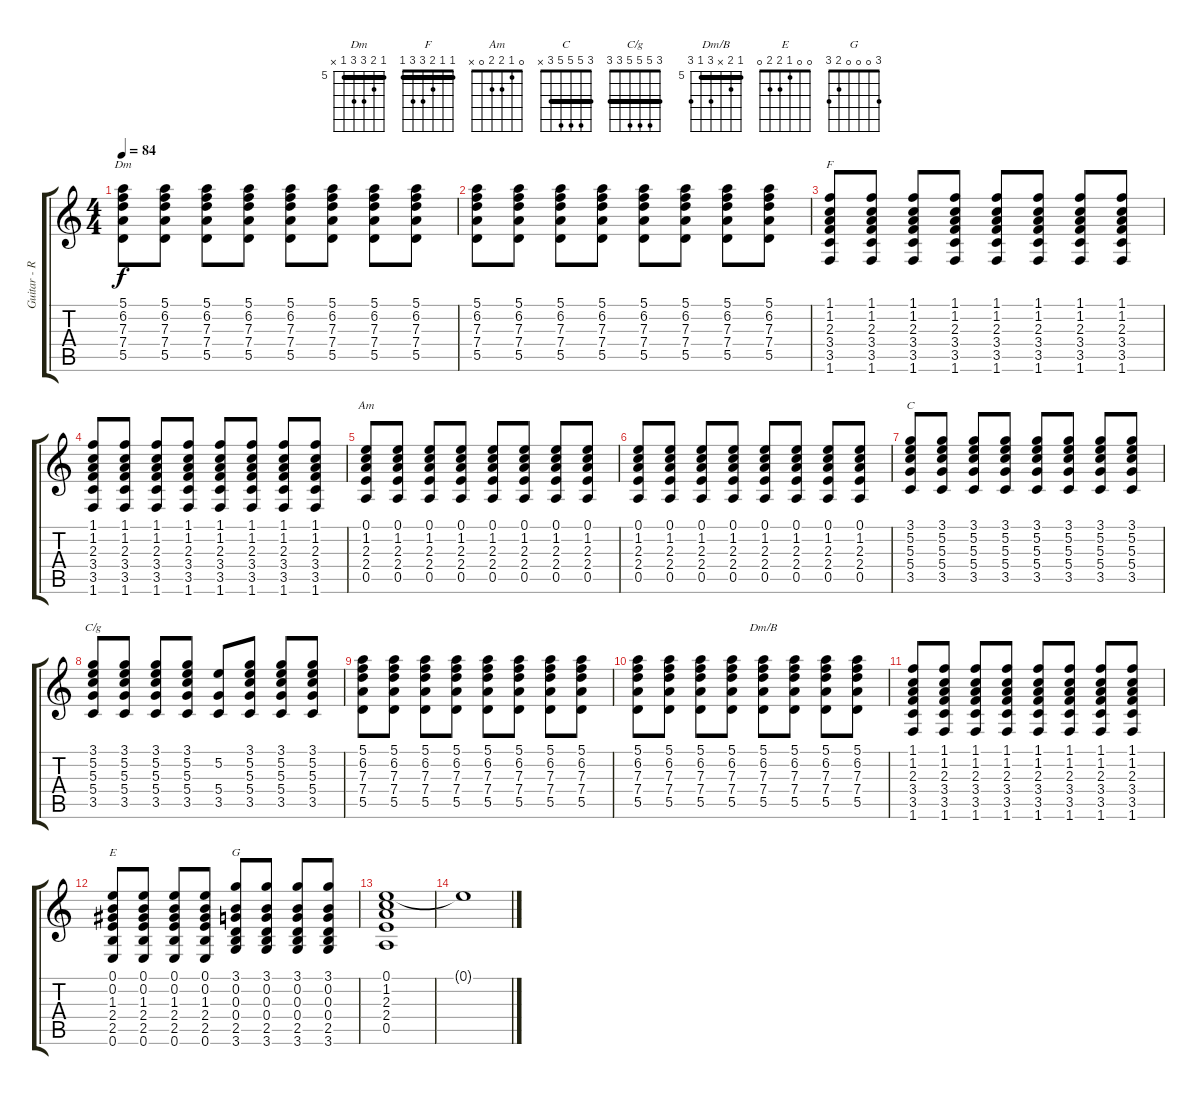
\track ("Guitar - Rythm" "Guitar - R") {instrument overdrivenguitar}
\staff {score tabs}
\tuning (E4 B3 G3 D3 A2 E2) {hide}
\chord ("Dm" 5 6 7 7 5 x) {firstfret 5 barre 5}
\chord ("F" 1 1 2 3 3 1) {barre 1}
\chord ("Am" 0 1 2 2 0 x)
\chord ("C" 3 5 5 5 3 x) {barre 3}
\chord ("C/g" 3 5 5 5 3 3) {barre 3}
\chord ("Dm/B" 5 6 x 7 5 7) {firstfret 5 barre 5}
\chord ("E" 0 0 1 2 2 0)
\chord ("G" 3 0 0 0 2 3)
\ts (4 4)
\tempo 84
\clef g2
\ks c
(5.1 6.2 7.3 7.4 5.5).8{ch "Dm" dy f} (5.1 6.2 7.3 7.4 5.5).8 (5.1 6.2 7.3 7.4 5.5).8 (5.1 6.2 7.3 7.4 5.5).8 (5.1 6.2 7.3 7.4 5.5).8 (5.1 6.2 7.3 7.4 5.5).8 (5.1 6.2 7.3 7.4 5.5).8 (5.1 6.2 7.3 7.4 5.5).8 |
(5.1 6.2 7.3 7.4 5.5).8 (5.1 6.2 7.3 7.4 5.5).8 (5.1 6.2 7.3 7.4 5.5).8 (5.1 6.2 7.3 7.4 5.5).8 (5.1 6.2 7.3 7.4 5.5).8 (5.1 6.2 7.3 7.4 5.5).8 (5.1 6.2 7.3 7.4 5.5).8 (5.1 6.2 7.3 7.4 5.5).8 |
(1.1 1.2 2.3 3.4 3.5 1.6).8{ch "F"} (1.1 1.2 2.3 3.4 3.5 1.6).8 (1.1 1.2 2.3 3.4 3.5 1.6).8 (1.1 1.2 2.3 3.4 3.5 1.6).8 (1.1 1.2 2.3 3.4 3.5 1.6).8 (1.1 1.2 2.3 3.4 3.5 1.6).8 (1.1 1.2 2.3 3.4 3.5 1.6).8 (1.1 1.2 2.3 3.4 3.5 1.6).8 |
(1.1 1.2 2.3 3.4 3.5 1.6).8 (1.1 1.2 2.3 3.4 3.5 1.6).8 (1.1 1.2 2.3 3.4 3.5 1.6).8 (1.1 1.2 2.3 3.4 3.5 1.6).8 (1.1 1.2 2.3 3.4 3.5 1.6).8 (1.1 1.2 2.3 3.4 3.5 1.6).8 (1.1 1.2 2.3 3.4 3.5 1.6).8 (1.1 1.2 2.3 3.4 3.5 1.6).8 |
(0.1 1.2 2.3 2.4 0.5).8{ch "Am"} (0.1 1.2 2.3 2.4 0.5).8 (0.1 1.2 2.3 2.4 0.5).8 (0.1 1.2 2.3 2.4 0.5).8 (0.1 1.2 2.3 2.4 0.5).8 (0.1 1.2 2.3 2.4 0.5).8 (0.1 1.2 2.3 2.4 0.5).8 (0.1 1.2 2.3 2.4 0.5).8 |
(0.1 1.2 2.3 2.4 0.5).8 (0.1 1.2 2.3 2.4 0.5).8 (0.1 1.2 2.3 2.4 0.5).8 (0.1 1.2 2.3 2.4 0.5).8 (0.1 1.2 2.3 2.4 0.5).8 (0.1 1.2 2.3 2.4 0.5).8 (0.1 1.2 2.3 2.4 0.5).8 (0.1 1.2 2.3 2.4 0.5).8 |
(3.1 5.2 5.3 5.4 3.5).8{ch "C"} (3.1 5.2 5.3 5.4 3.5).8 (3.1 5.2 5.3 5.4 3.5).8 (3.1 5.2 5.3 5.4 3.5).8 (3.1 5.2 5.3 5.4 3.5).8 (3.1 5.2 5.3 5.4 3.5).8 (3.1 5.2 5.3 5.4 3.5).8 (3.1 5.2 5.3 5.4 3.5).8 |
(3.1 5.2 5.3 5.4 3.5).8{ch "C/g"} (3.1 5.2 5.3 5.4 3.5).8 (3.1 5.2 5.3 5.4 3.5).8 (3.1 5.2 5.3 5.4 3.5).8 (5.2 5.4 3.5).8 (3.1 5.2 5.3 5.4 3.5).8 (3.1 5.2 5.3 5.4 3.5).8 (3.1 5.2 5.3 5.4 3.5).8 |
(5.1 6.2 7.3 7.4 5.5).8 (5.1 6.2 7.3 7.4 5.5).8 (5.1 6.2 7.3 7.4 5.5).8 (5.1 6.2 7.3 7.4 5.5).8 (5.1 6.2 7.3 7.4 5.5).8 (5.1 6.2 7.3 7.4 5.5).8 (5.1 6.2 7.3 7.4 5.5).8 (5.1 6.2 7.3 7.4 5.5).8 |
(5.1 6.2 7.3 7.4 5.5).8 (5.1 6.2 7.3 7.4 5.5).8 (5.1 6.2 7.3 7.4 5.5).8 (5.1 6.2 7.3 7.4 5.5).8 (5.1 6.2 7.3 7.4 5.5).8{ch "Dm/B"} (5.1 6.2 7.3 7.4 5.5).8 (5.1 6.2 7.3 7.4 5.5).8 (5.1 6.2 7.3 7.4 5.5).8 |
(1.1 1.2 2.3 3.4 3.5 1.6).8 (1.1 1.2 2.3 3.4 3.5 1.6).8 (1.1 1.2 2.3 3.4 3.5 1.6).8 (1.1 1.2 2.3 3.4 3.5 1.6).8 (1.1 1.2 2.3 3.4 3.5 1.6).8 (1.1 1.2 2.3 3.4 3.5 1.6).8 (1.1 1.2 2.3 3.4 3.5 1.6).8 (1.1 1.2 2.3 3.4 3.5 1.6).8 |
(0.1 0.2 1.3 2.4 2.5 0.6).8{ch "E"} (0.1 0.2 1.3 2.4 2.5 0.6).8 (0.1 0.2 1.3 2.4 2.5 0.6).8 (0.1 0.2 1.3 2.4 2.5 0.6).8 (3.1 0.2 0.3 0.4 2.5 3.6).8{ch "G"} (3.1 0.2 0.3 0.4 2.5 3.6).8 (3.1 0.2 0.3 0.4 2.5 3.6).8 (3.1 0.2 0.3 0.4 2.5 3.6).8 |
(0.1 1.2 2.3 2.4 0.5).1 |
0.1{t}.1
